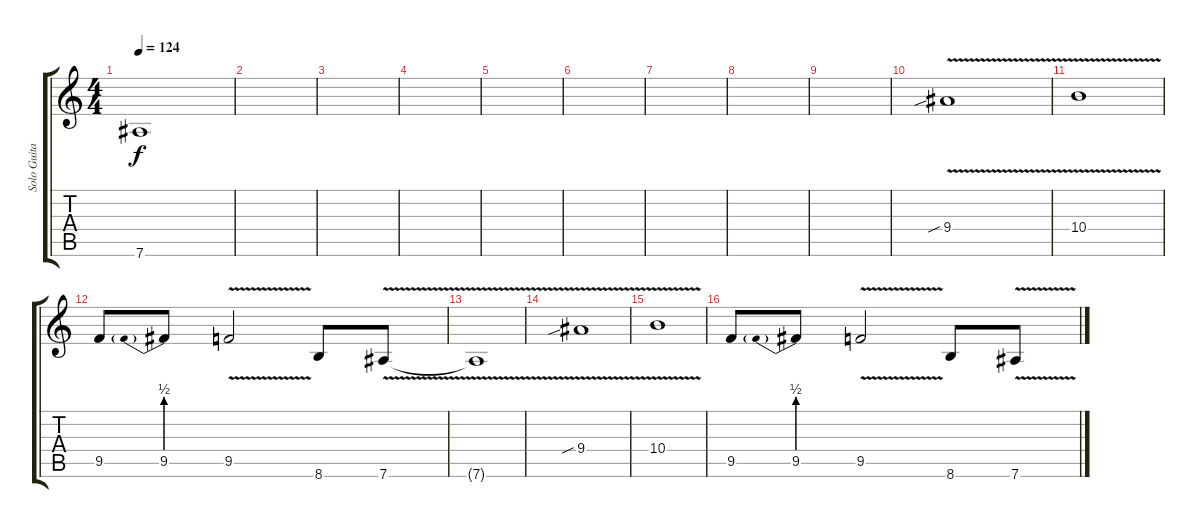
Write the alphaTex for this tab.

\track ("Solo Guitar" "Solo Guita") {instrument distortionguitar}
\staff {score tabs}
\tuning (Eb4 Bb3 Gb3 Db3 Ab2 Eb2) {hide}
\ts (4 4)
\tempo 124
\clef g2
\ks c
7.6{t}.1{dy f} |
|
|
|
|
|
|
|
|
9.4{v sib}.1 |
10.4{v}.1 |
9.5.8 9.5{be (prebend 0 2 60 2)}.8 9.5{v}.2 8.6.8 7.6{v}.8 |
7.6{t}.1 |
9.4{v sib}.1 |
10.4{v}.1 |
9.5.8 9.5{be (prebend 0 2 60 2)}.8 9.5{v}.2 8.6.8 7.6{v}.8
